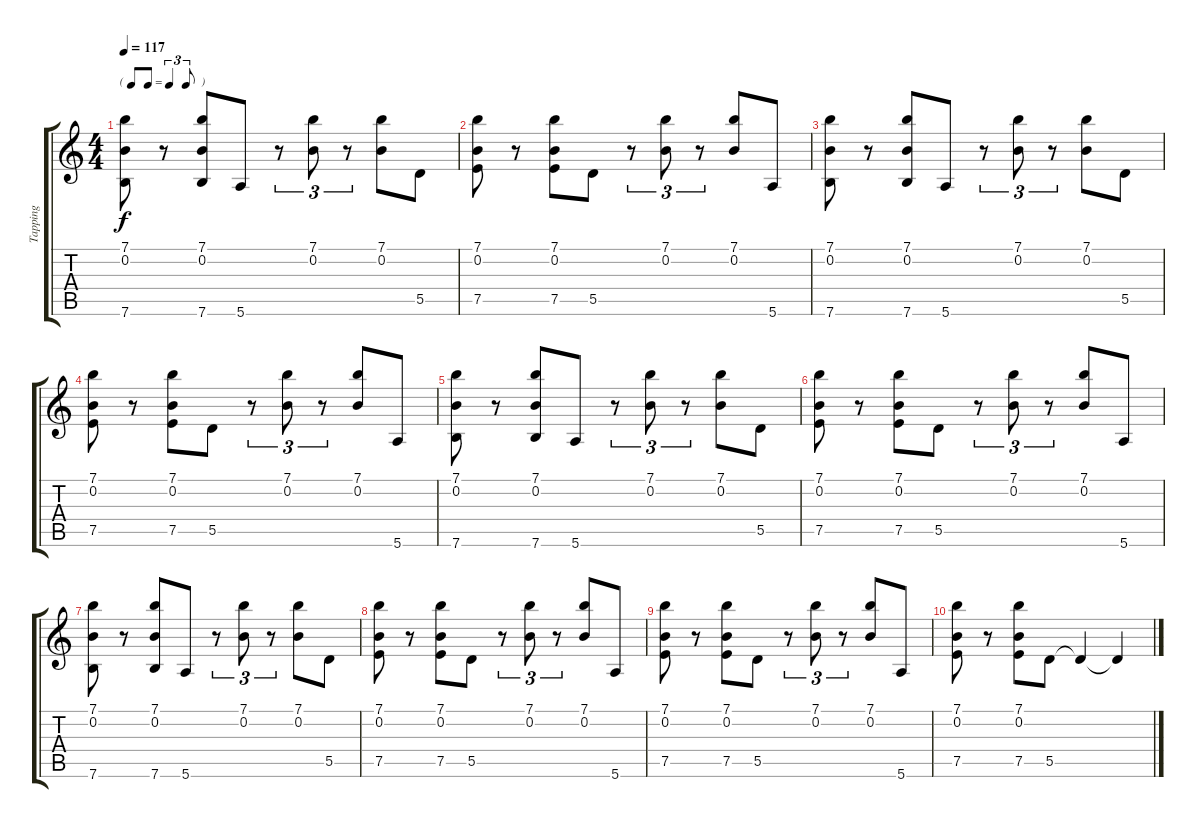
\track ("Tapping" "Tapping") {instrument electricguitarjazz}
\staff {score tabs}
\tuning (E4 B3 G3 D3 A2 E2) {hide}
\ts (4 4)
\tf triplet8th
\tempo 117
\clef g2
\ks c
(7.1 0.2 7.6).8{dy f} r.8 (7.1 0.2 7.6).8 5.6.8 r.8{tu (3 2)} (7.1 0.2).8{tu (3 2)} r.8{tu (3 2)} (7.1 0.2).8 5.5.8 |
(7.1 0.2 7.5).8 r.8 (7.1 0.2 7.5).8 5.5.8 r.8{tu (3 2)} (7.1 0.2).8{tu (3 2)} r.8{tu (3 2)} (7.1 0.2).8 5.6.8 |
(7.1 0.2 7.6).8 r.8 (7.1 0.2 7.6).8 5.6.8 r.8{tu (3 2)} (7.1 0.2).8{tu (3 2)} r.8{tu (3 2)} (7.1 0.2).8 5.5.8 |
(7.1 0.2 7.5).8 r.8 (7.1 0.2 7.5).8 5.5.8 r.8{tu (3 2)} (7.1 0.2).8{tu (3 2)} r.8{tu (3 2)} (7.1 0.2).8 5.6.8 |
(7.1 0.2 7.6).8 r.8 (7.1 0.2 7.6).8 5.6.8 r.8{tu (3 2)} (7.1 0.2).8{tu (3 2)} r.8{tu (3 2)} (7.1 0.2).8 5.5.8 |
(7.1 0.2 7.5).8 r.8 (7.1 0.2 7.5).8 5.5.8 r.8{tu (3 2)} (7.1 0.2).8{tu (3 2)} r.8{tu (3 2)} (7.1 0.2).8 5.6.8 |
(7.1 0.2 7.6).8 r.8 (7.1 0.2 7.6).8 5.6.8 r.8{tu (3 2)} (7.1 0.2).8{tu (3 2)} r.8{tu (3 2)} (7.1 0.2).8 5.5.8 |
(7.1 0.2 7.5).8 r.8 (7.1 0.2 7.5).8 5.5.8 r.8{tu (3 2)} (7.1 0.2).8{tu (3 2)} r.8{tu (3 2)} (7.1 0.2).8 5.6.8 |
(7.1 0.2 7.5).8 r.8 (7.1 0.2 7.5).8 5.5.8 r.8{tu (3 2)} (7.1 0.2).8{tu (3 2)} r.8{tu (3 2)} (7.1 0.2).8 5.6.8 |
(7.1 0.2 7.5).8 r.8 (7.1 0.2 7.5).8 5.5.8 5.5{t}.4 5.5{t}.4
